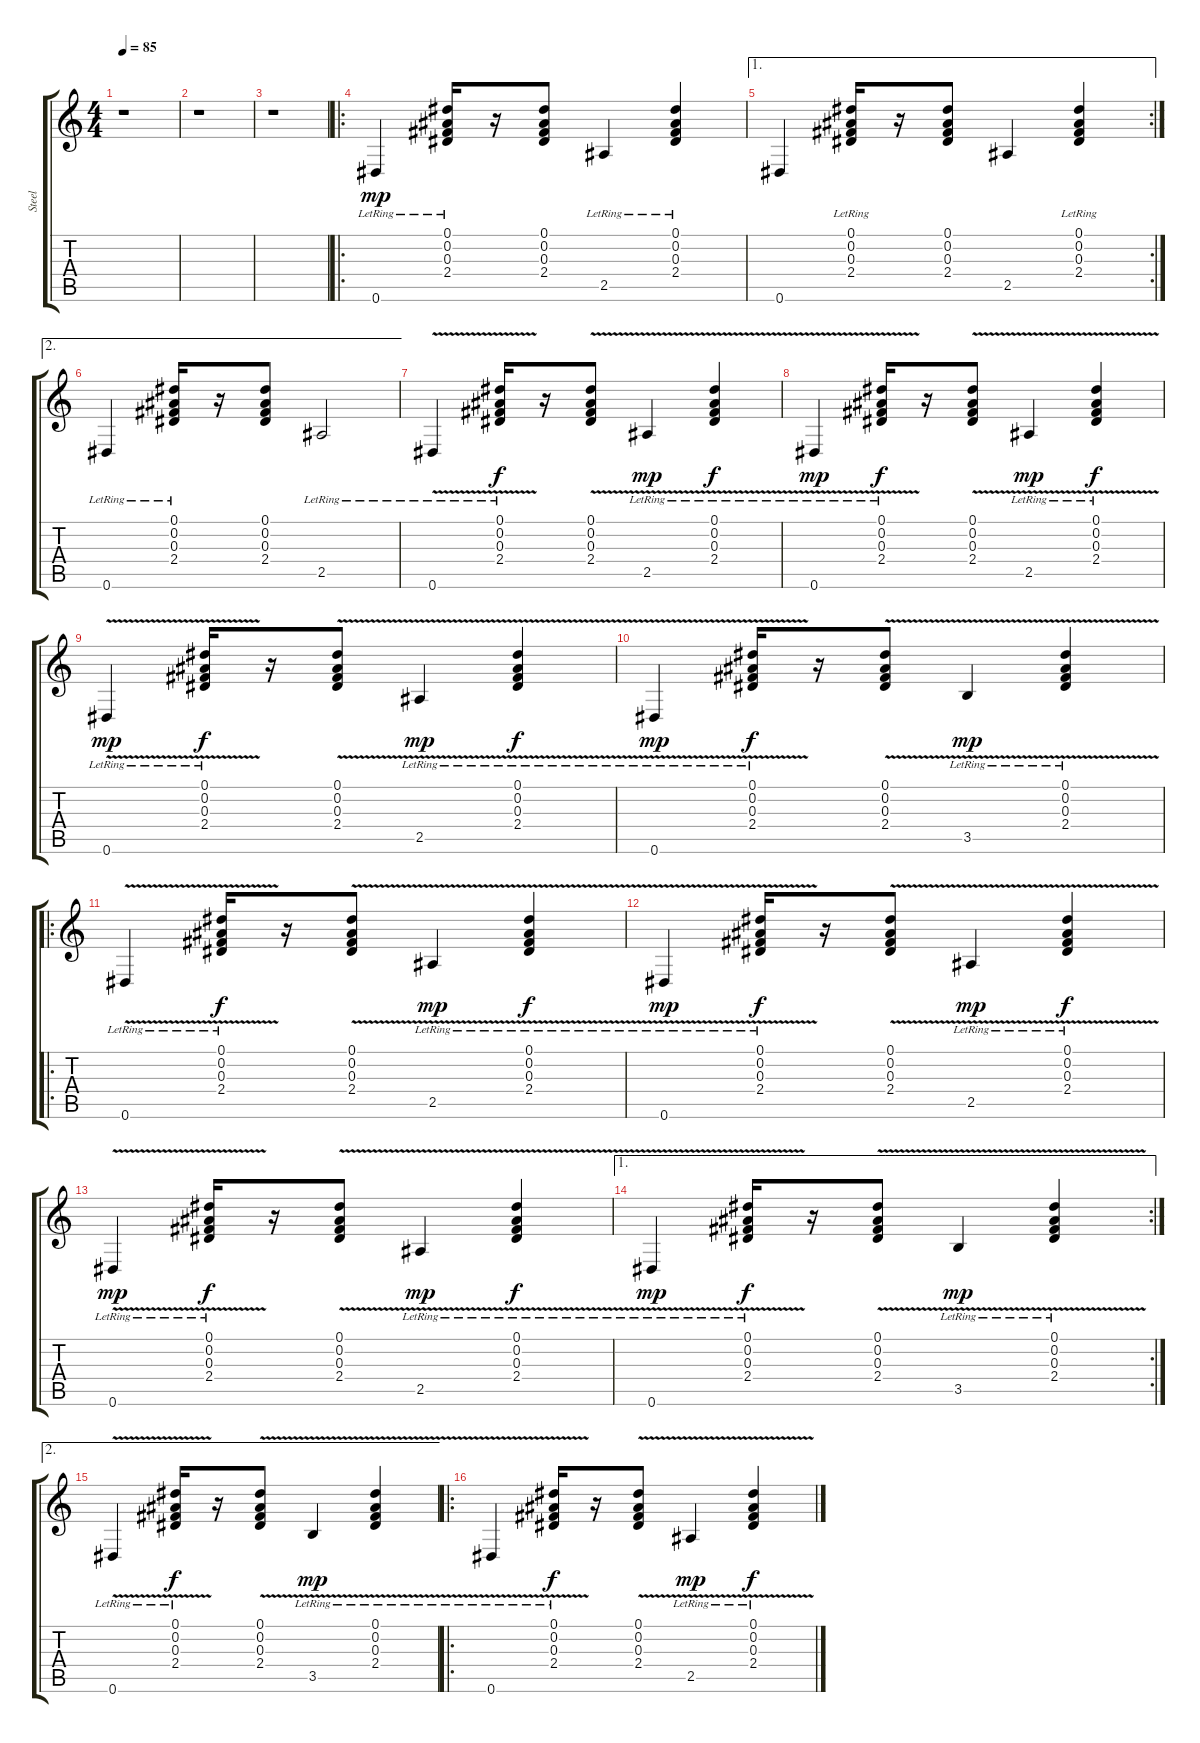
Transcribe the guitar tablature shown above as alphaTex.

\track ("Steel" "Steel") {instrument acousticguitarsteel}
\staff {score tabs}
\tuning (Eb4 Bb3 Gb3 Db3 Ab2 Eb2) {hide}
\ts (4 4)
\tempo 85
\clef g2
\ks c
r.1{dy mp instrument acousticguitarsteel} |
r.1 |
r.1 |
\ro
0.6{lr}.4 (0.1{lr} 0.2{lr} 0.3{lr} 2.4{lr}).16 r.16 (0.1 0.2 0.3 2.4).8 2.5{lr}.4 (0.1{lr} 0.2{lr} 0.3{lr} 2.4{lr}).4 |
\ae 1
\rc 2
0.6.4 (0.1{lr} 0.2{lr} 0.3{lr} 2.4{lr}).16 r.16 (0.1 0.2 0.3 2.4).8 2.5.4 (0.1{lr} 0.2{lr} 0.3{lr} 2.4{lr}).4 |
\ae 2
0.6{lr}.4 (0.1{lr} 0.2{lr} 0.3{lr} 2.4{lr}).16 r.16 (0.1 0.2 0.3 2.4).8 2.5{lr}.2 |
0.6{v lr}.4 (0.1{lr} 0.2{lr} 0.3{v lr} 2.4{v lr}).16{dy f} r.16 (0.1 0.2 0.3{v} 2.4{v}).8 2.5{v lr}.4{dy mp} (0.1{lr} 0.2{lr} 0.3{v lr} 2.4{v lr}).4{dy f} |
0.6{v lr}.4{dy mp} (0.1{lr} 0.2{lr} 0.3{v lr} 2.4{v lr}).16{dy f} r.16 (0.1 0.2 0.3{v} 2.4{v}).8 2.5{v lr}.4{dy mp} (0.1{lr} 0.2{lr} 0.3{v lr} 2.4{v lr}).4{dy f} |
0.6{v lr}.4{dy mp} (0.1{lr} 0.2{lr} 0.3{v lr} 2.4{v lr}).16{dy f} r.16 (0.1 0.2 0.3{v} 2.4{v}).8 2.5{v lr}.4{dy mp} (0.1{lr} 0.2{lr} 0.3{v lr} 2.4{v lr}).4{dy f} |
0.6{v lr}.4{dy mp} (0.1{lr} 0.2{lr} 0.3{v lr} 2.4{v lr}).16{dy f} r.16 (0.1 0.2 0.3{v} 2.4{v}).8 3.5{v lr}.4{dy mp} (0.1{lr} 0.2{lr} 0.3{lr} 2.4{v lr}).4 |
\ro
0.6{v lr}.4 (0.1{lr} 0.2{lr} 0.3{v lr} 2.4{v lr}).16{dy f} r.16 (0.1 0.2 0.3{v} 2.4{v}).8 2.5{v lr}.4{dy mp} (0.1{lr} 0.2{lr} 0.3{v lr} 2.4{v lr}).4{dy f} |
0.6{v lr}.4{dy mp} (0.1{lr} 0.2{lr} 0.3{v lr} 2.4{v lr}).16{dy f} r.16 (0.1 0.2 0.3{v} 2.4{v}).8 2.5{v lr}.4{dy mp} (0.1{lr} 0.2{lr} 0.3{v lr} 2.4{v lr}).4{dy f} |
0.6{v lr}.4{dy mp} (0.1{lr} 0.2{lr} 0.3{v lr} 2.4{v lr}).16{dy f} r.16 (0.1 0.2 0.3{v} 2.4{v}).8 2.5{v lr}.4{dy mp} (0.1{lr} 0.2{lr} 0.3{v lr} 2.4{v lr}).4{dy f} |
\ae 1
\rc 2
0.6{v lr}.4{dy mp} (0.1{lr} 0.2{lr} 0.3{v lr} 2.4{v lr}).16{dy f} r.16 (0.1 0.2 0.3{v} 2.4{v}).8 3.5{v lr}.4{dy mp} (0.1{lr} 0.2{lr} 0.3{lr} 2.4{v lr}).4 |
\ae 2
0.6{v lr}.4 (0.1{lr} 0.2{lr} 0.3{v lr} 2.4{v lr}).16{dy f} r.16 (0.1 0.2 0.3{v} 2.4{v}).8 3.5{v lr}.4{dy mp} (0.1{lr} 0.2{lr} 0.3{lr} 2.4{v lr}).4 |
\ro
0.6{v lr}.4 (0.1{lr} 0.2{lr} 0.3{v lr} 2.4{v lr}).16{dy f} r.16 (0.1 0.2 0.3{v} 2.4{v}).8 2.5{v lr}.4{dy mp} (0.1{lr} 0.2{lr} 0.3{v lr} 2.4{v lr}).4{dy f}
